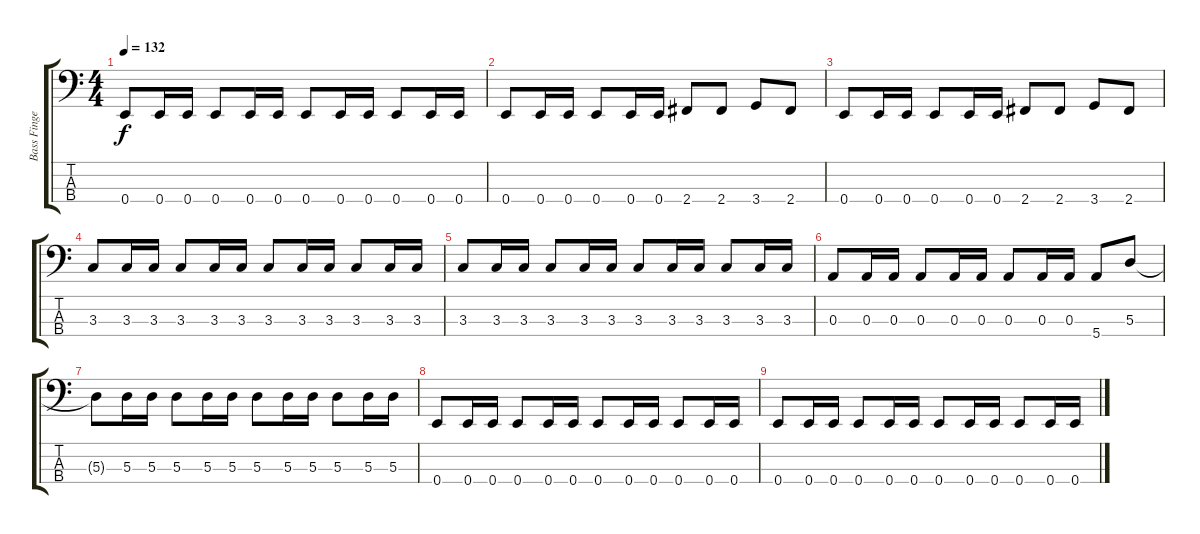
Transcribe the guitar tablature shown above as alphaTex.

\track ("Bass Finger" "Bass Finge") {instrument electricbassfinger}
\staff {score tabs}
\tuning (G2 D2 A1 E1) {hide}
\ts (4 4)
\tempo 132
\clef f4
\ks c
0.4.8{dy f} 0.4.16 0.4.16 0.4.8 0.4.16 0.4.16 0.4.8 0.4.16 0.4.16 0.4.8 0.4.16 0.4.16 |
0.4.8 0.4.16 0.4.16 0.4.8 0.4.16 0.4.16 2.4.8 2.4.8 3.4.8 2.4.8 |
0.4.8 0.4.16 0.4.16 0.4.8 0.4.16 0.4.16 2.4.8 2.4.8 3.4.8 2.4.8 |
3.3.8 3.3.16 3.3.16 3.3.8 3.3.16 3.3.16 3.3.8 3.3.16 3.3.16 3.3.8 3.3.16 3.3.16 |
3.3.8 3.3.16 3.3.16 3.3.8 3.3.16 3.3.16 3.3.8 3.3.16 3.3.16 3.3.8 3.3.16 3.3.16 |
0.3.8 0.3.16 0.3.16 0.3.8 0.3.16 0.3.16 0.3.8 0.3.16 0.3.16 5.4.8 5.3.8 |
5.3{t}.8 5.3.16 5.3.16 5.3.8 5.3.16 5.3.16 5.3.8 5.3.16 5.3.16 5.3.8 5.3.16 5.3.16 |
0.4.8 0.4.16 0.4.16 0.4.8 0.4.16 0.4.16 0.4.8 0.4.16 0.4.16 0.4.8 0.4.16 0.4.16 |
0.4.8 0.4.16 0.4.16 0.4.8 0.4.16 0.4.16 0.4.8 0.4.16 0.4.16 0.4.8 0.4.16 0.4.16
